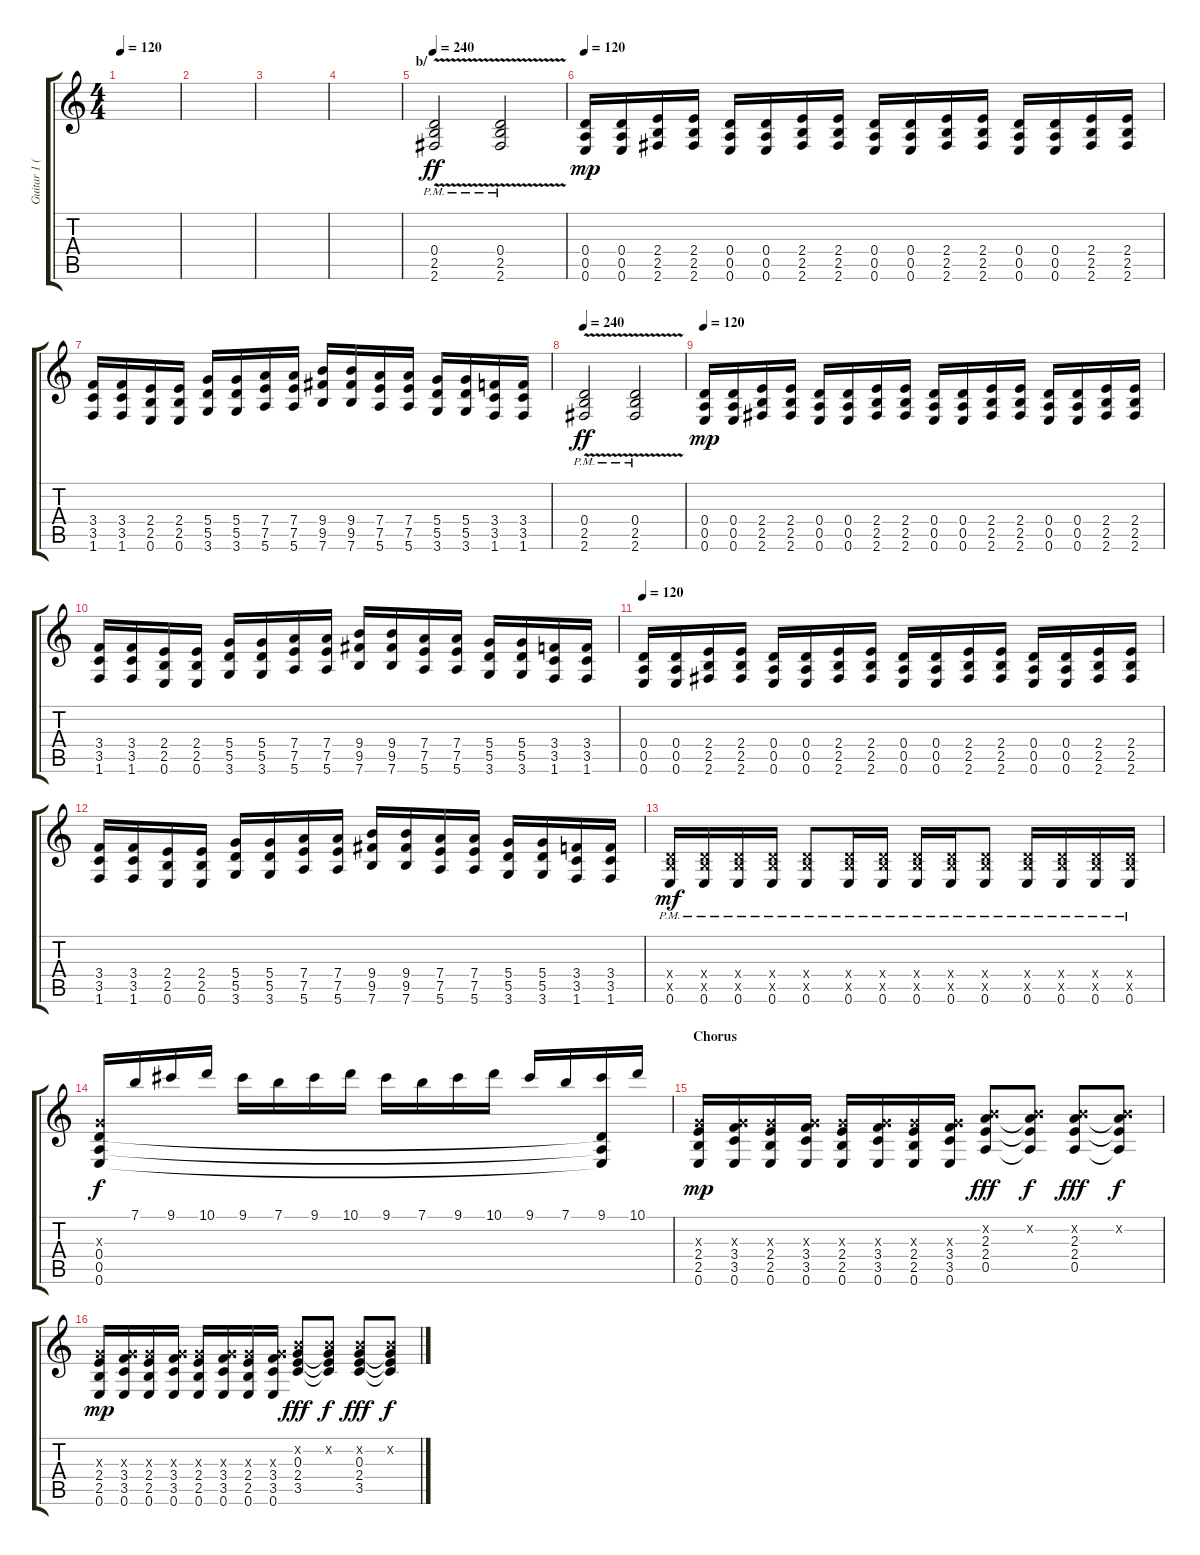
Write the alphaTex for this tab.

\track ("Guitar 1 (Electric)" "Guitar 1 (") {instrument overdrivenguitar}
\staff {score tabs}
\tuning (E4 B3 G3 D3 A2 E2) {hide}
\ts (4 4)
\tempo 120
\clef g2
\ks c
|
|
|
|
\section ("" "b/")
\tempo 240
(0.4{v pm} 2.5{v pm} 2.6{v}).2{dy ff} (0.4{v pm} 2.5{v pm} 2.6{v}).2 |
\tempo 120
(0.4 0.5 0.6).16{dy mp} (0.4 0.5 0.6).16 (2.4 2.5 2.6).16 (2.4 2.5 2.6).16 (0.4 0.5 0.6).16 (0.4 0.5 0.6).16 (2.4 2.5 2.6).16 (2.4 2.5 2.6).16 (0.4 0.5 0.6).16 (0.4 0.5 0.6).16 (2.4 2.5 2.6).16 (2.4 2.5 2.6).16 (0.4 0.5 0.6).16 (0.4 0.5 0.6).16 (2.4 2.5 2.6).16 (2.4 2.5 2.6).16 |
(3.4 3.5 1.6).16 (3.4 3.5 1.6).16 (2.4 2.5 0.6).16 (2.4 2.5 0.6).16 (5.4 5.5 3.6).16 (5.4 5.5 3.6).16 (7.4 7.5 5.6).16 (7.4 7.5 5.6).16 (9.4 9.5 7.6).16 (9.4 9.5 7.6).16 (7.4 7.5 5.6).16 (7.4 7.5 5.6).16 (5.4 5.5 3.6).16 (5.4 5.5 3.6).16 (3.4 3.5 1.6).16 (3.4 3.5 1.6).16 |
\tempo 240
(0.4{v pm} 2.5{v pm} 2.6{v}).2{dy ff} (0.4{v pm} 2.5{v pm} 2.6{v}).2 |
\tempo 120
(0.4 0.5 0.6).16{dy mp} (0.4 0.5 0.6).16 (2.4 2.5 2.6).16 (2.4 2.5 2.6).16 (0.4 0.5 0.6).16 (0.4 0.5 0.6).16 (2.4 2.5 2.6).16 (2.4 2.5 2.6).16 (0.4 0.5 0.6).16 (0.4 0.5 0.6).16 (2.4 2.5 2.6).16 (2.4 2.5 2.6).16 (0.4 0.5 0.6).16 (0.4 0.5 0.6).16 (2.4 2.5 2.6).16 (2.4 2.5 2.6).16 |
(3.4 3.5 1.6).16 (3.4 3.5 1.6).16 (2.4 2.5 0.6).16 (2.4 2.5 0.6).16 (5.4 5.5 3.6).16 (5.4 5.5 3.6).16 (7.4 7.5 5.6).16 (7.4 7.5 5.6).16 (9.4 9.5 7.6).16 (9.4 9.5 7.6).16 (7.4 7.5 5.6).16 (7.4 7.5 5.6).16 (5.4 5.5 3.6).16 (5.4 5.5 3.6).16 (3.4 3.5 1.6).16 (3.4 3.5 1.6).16 |
\tempo 120
(0.4 0.5 0.6).16 (0.4 0.5 0.6).16 (2.4 2.5 2.6).16 (2.4 2.5 2.6).16 (0.4 0.5 0.6).16 (0.4 0.5 0.6).16 (2.4 2.5 2.6).16 (2.4 2.5 2.6).16 (0.4 0.5 0.6).16 (0.4 0.5 0.6).16 (2.4 2.5 2.6).16 (2.4 2.5 2.6).16 (0.4 0.5 0.6).16 (0.4 0.5 0.6).16 (2.4 2.5 2.6).16 (2.4 2.5 2.6).16 |
(3.4 3.5 1.6).16 (3.4 3.5 1.6).16 (2.4 2.5 0.6).16 (2.4 2.5 0.6).16 (5.4 5.5 3.6).16 (5.4 5.5 3.6).16 (7.4 7.5 5.6).16 (7.4 7.5 5.6).16 (9.4 9.5 7.6).16 (9.4 9.5 7.6).16 (7.4 7.5 5.6).16 (7.4 7.5 5.6).16 (5.4 5.5 3.6).16 (5.4 5.5 3.6).16 (3.4 3.5 1.6).16 (3.4 3.5 1.6).16 |
(0.4{x} 2.5{x} 0.6{pm}).16{dy mf} (0.4{x} 2.5{x} 0.6{pm}).16 (0.4{x} 2.5{x} 0.6{pm}).16 (0.4{x} 2.5{x} 0.6{pm}).16 (0.4{x} 2.5{x} 0.6{pm}).8 (0.4{x} 2.5{x} 0.6{pm}).16 (0.4{x} 2.5{x} 0.6{pm}).16 (0.4{x} 2.5{x} 0.6{pm}).16 (0.4{x} 2.5{x} 0.6{pm}).16 (0.4{x} 2.5{x} 0.6{pm}).8 (0.4{x} 2.5{x} 0.6{pm}).16 (0.4{x} 2.5{x} 0.6{pm}).16 (0.4{x} 2.5{x} 0.6{pm}).16 (0.4{x} 2.5{x} 0.6{pm}).16 |
(0.3{x} 0.4 0.5 0.6).16{dy f} 7.1.16 9.1.16 10.1.16 9.1.16 7.1.16 9.1.16 10.1.16 9.1.16 7.1.16 9.1.16 10.1.16 9.1.16 7.1.16 (9.1 0.4{t} 0.5{t} 0.6{t}).16 10.1.16 |
\section ("" "Chorus")
(0.3{x} 2.4 2.5 0.6).16{dy mp instrument overdrivenguitar} (0.3{x} 3.4 3.5 0.6).16 (0.3{x} 2.4 2.5 0.6).16 (0.3{x} 3.4 3.5 0.6).16 (0.3{x} 2.4 2.5 0.6).16 (0.3{x} 3.4 3.5 0.6).16 (0.3{x} 2.4 2.5 0.6).16 (0.3{x} 3.4 3.5 0.6).16 (0.2{x} 2.3 2.4 0.5).8{dy fff instrument overdrivenguitar} (0.2{x} 2.3{t} 2.4{t} 0.5{t}).8{dy f} (0.2{x} 2.3 2.4 0.5).8{dy fff} (0.2{x} 2.3{t} 2.4{t} 0.5{t}).8{dy f} |
(0.3{x} 2.4 2.5 0.6).16{dy mp instrument overdrivenguitar} (0.3{x} 3.4 3.5 0.6).16 (0.3{x} 2.4 2.5 0.6).16 (0.3{x} 3.4 3.5 0.6).16 (0.3{x} 2.4 2.5 0.6).16 (0.3{x} 3.4 3.5 0.6).16 (0.3{x} 2.4 2.5 0.6).16 (0.3{x} 3.4 3.5 0.6).16 (0.2{x} 0.3 2.4 3.5).8{dy fff instrument overdrivenguitar} (0.2{x} 0.3{t} 2.4{t} 3.5{t}).8{dy f} (0.2{x} 0.3 2.4 3.5).8{dy fff} (0.2{x} 0.3{t} 2.4{t} 3.5{t}).8{dy f}
